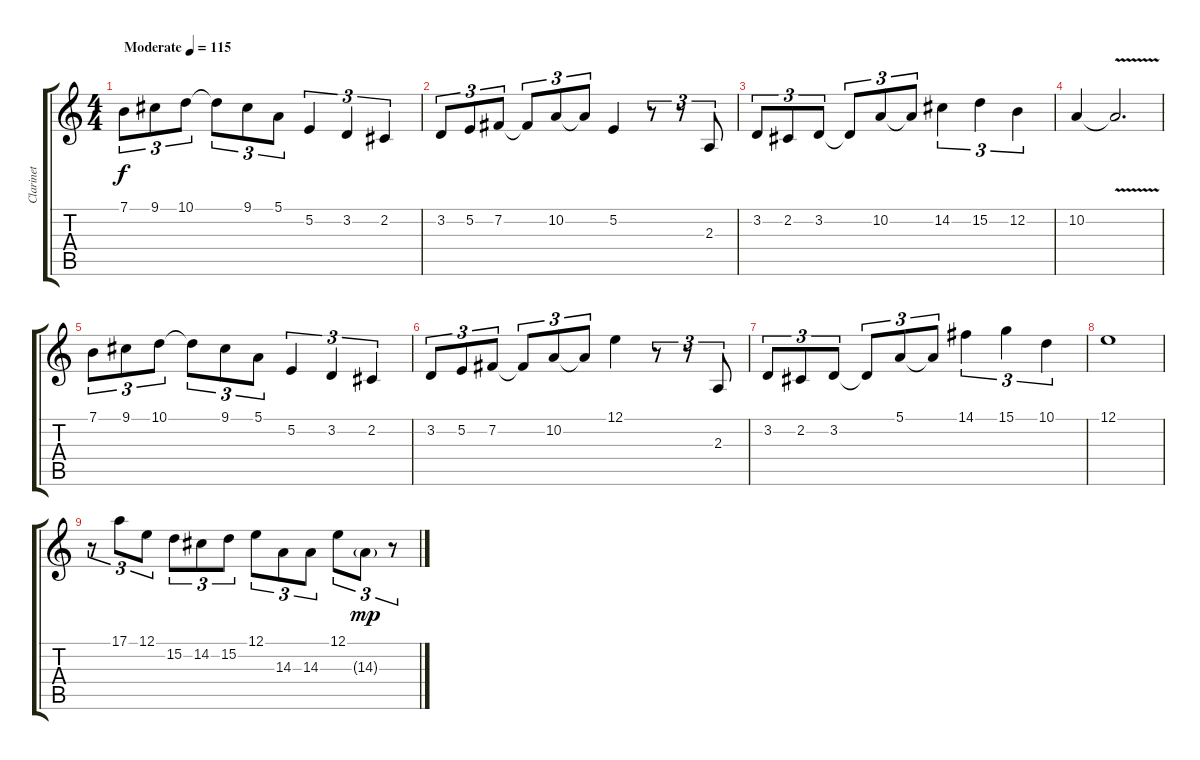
\track ("Clarinet" "Clarinet") {instrument clarinet}
\staff {score tabs}
\tuning (E4 B3 G3 D3 A2 E2) {hide}
\ts (4 4)
\tempo (115 "Moderate")
\clef g2
\ks c
7.1.8{tu (3 2) dy f instrument clarinet} 9.1.8{tu (3 2)} 10.1.8{tu (3 2)} 10.1{t}.8{tu (3 2)} 9.1.8{tu (3 2)} 5.1.8{tu (3 2)} 5.2.4{tu (3 2)} 3.2.4{tu (3 2)} 2.2.4{tu (3 2)} |
3.2.8{tu (3 2)} 5.2.8{tu (3 2)} 7.2.8{tu (3 2)} 7.2{t}.8{tu (3 2)} 10.2.8{tu (3 2)} 10.2{t}.8{tu (3 2)} 5.2.4 r.8{tu (3 2)} r.8{tu (3 2)} 2.3.8{tu (3 2)} |
3.2.8{tu (3 2)} 2.2.8{tu (3 2)} 3.2.8{tu (3 2)} 3.2{t}.8{tu (3 2)} 10.2.8{tu (3 2)} 10.2{t}.8{tu (3 2)} 14.2.4{tu (3 2)} 15.2.4{tu (3 2)} 12.2.4{tu (3 2)} |
10.2.4 10.2{v t}.2{d} |
7.1.8{tu (3 2)} 9.1.8{tu (3 2)} 10.1.8{tu (3 2)} 10.1{t}.8{tu (3 2)} 9.1.8{tu (3 2)} 5.1.8{tu (3 2)} 5.2.4{tu (3 2)} 3.2.4{tu (3 2)} 2.2.4{tu (3 2)} |
3.2.8{tu (3 2)} 5.2.8{tu (3 2)} 7.2.8{tu (3 2)} 7.2{t}.8{tu (3 2)} 10.2.8{tu (3 2)} 10.2{t}.8{tu (3 2)} 12.1.4 r.8{tu (3 2)} r.8{tu (3 2)} 2.3.8{tu (3 2)} |
3.2.8{tu (3 2)} 2.2.8{tu (3 2)} 3.2.8{tu (3 2)} 3.2{t}.8{tu (3 2)} 5.1.8{tu (3 2)} 5.1{t}.8{tu (3 2)} 14.1.4{tu (3 2)} 15.1.4{tu (3 2)} 10.1.4{tu (3 2)} |
12.1.1 |
r.8{tu (3 2)} 17.1.8{tu (3 2)} 12.1.8{tu (3 2)} 15.2.8{tu (3 2)} 14.2.8{tu (3 2)} 15.2.8{tu (3 2)} 12.1.8{tu (3 2)} 14.3.8{tu (3 2)} 14.3.8{tu (3 2)} 12.1.8{tu (3 2)} 14.3{g}.8{tu (3 2) dy mp} r.8{tu (3 2)}
